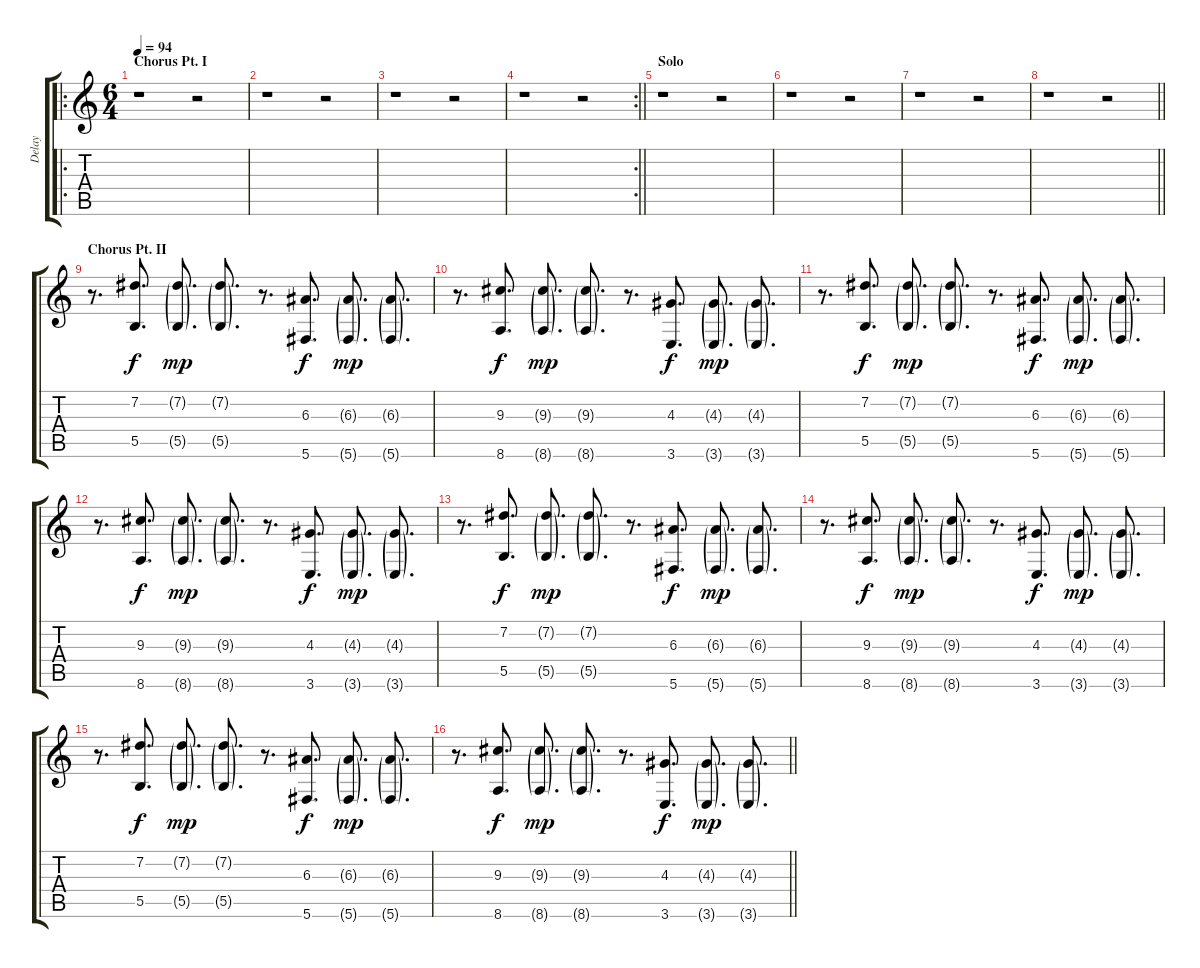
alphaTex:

\track ("Delay" "Delay") {instrument acousticguitarsteel}
\staff {score tabs}
\tuning (Db4 Ab3 E3 B2 Gb2 Db2) {hide}
\ro
\ts (6 4)
\section ("" "Chorus Pt. I")
\tempo 94
\clef g2
\ks c
r.1{dy mp} r.2 |
r.1 r.2 |
r.1 r.2 |
\rc 2
\barLineRight lightlight
r.1 r.2 |
\section ("" "Solo")
r.1 r.2 |
r.1 r.2 |
r.1 r.2 |
\barLineRight lightlight
r.1 r.2 |
\section ("" "Chorus Pt. II")
r.8{d} (7.2 5.5).8{d dy f volume 10 balance 11 instrument acousticguitarsteel} (7.2{g} 5.5{g}).8{d dy mp balance 5} (7.2{g} 5.5{g}).8{d balance 11} r.8{d} (6.3 5.6).8{d dy f balance 11} (6.3{g} 5.6{g}).8{d dy mp balance 5} (6.3{g} 5.6{g}).8{d balance 11} |
r.8{d} (9.3 8.6).8{d dy f balance 11} (9.3{g} 8.6{g}).8{d dy mp balance 5} (9.3{g} 8.6{g}).8{d balance 11} r.8{d} (4.3 3.6).8{d dy f balance 11} (4.3{g} 3.6{g}).8{d dy mp balance 5} (4.3{g} 3.6{g}).8{d balance 11} |
r.8{d} (7.2 5.5).8{d dy f balance 11} (7.2{g} 5.5{g}).8{d dy mp balance 5} (7.2{g} 5.5{g}).8{d balance 11} r.8{d} (6.3 5.6).8{d dy f balance 11} (6.3{g} 5.6{g}).8{d dy mp balance 5} (6.3{g} 5.6{g}).8{d balance 11} |
r.8{d} (9.3 8.6).8{d dy f balance 11} (9.3{g} 8.6{g}).8{d dy mp balance 5} (9.3{g} 8.6{g}).8{d balance 11} r.8{d} (4.3 3.6).8{d dy f balance 11} (4.3{g} 3.6{g}).8{d dy mp balance 5} (4.3{g} 3.6{g}).8{d balance 11} |
r.8{d} (7.2 5.5).8{d dy f volume 10 balance 11 instrument acousticguitarsteel} (7.2{g} 5.5{g}).8{d dy mp balance 5} (7.2{g} 5.5{g}).8{d balance 11} r.8{d} (6.3 5.6).8{d dy f balance 11} (6.3{g} 5.6{g}).8{d dy mp balance 5} (6.3{g} 5.6{g}).8{d balance 11} |
r.8{d} (9.3 8.6).8{d dy f balance 11} (9.3{g} 8.6{g}).8{d dy mp balance 5} (9.3{g} 8.6{g}).8{d balance 11} r.8{d} (4.3 3.6).8{d dy f balance 11} (4.3{g} 3.6{g}).8{d dy mp balance 5} (4.3{g} 3.6{g}).8{d balance 11} |
r.8{d} (7.2 5.5).8{d dy f balance 11} (7.2{g} 5.5{g}).8{d dy mp balance 5} (7.2{g} 5.5{g}).8{d balance 11} r.8{d} (6.3 5.6).8{d dy f balance 11} (6.3{g} 5.6{g}).8{d dy mp balance 5} (6.3{g} 5.6{g}).8{d balance 11} |
\barLineRight lightlight
r.8{d} (9.3 8.6).8{d dy f balance 11} (9.3{g} 8.6{g}).8{d dy mp balance 5} (9.3{g} 8.6{g}).8{d balance 11} r.8{d} (4.3 3.6).8{d dy f balance 11} (4.3{g} 3.6{g}).8{d dy mp balance 5} (4.3{g} 3.6{g}).8{d balance 11}
